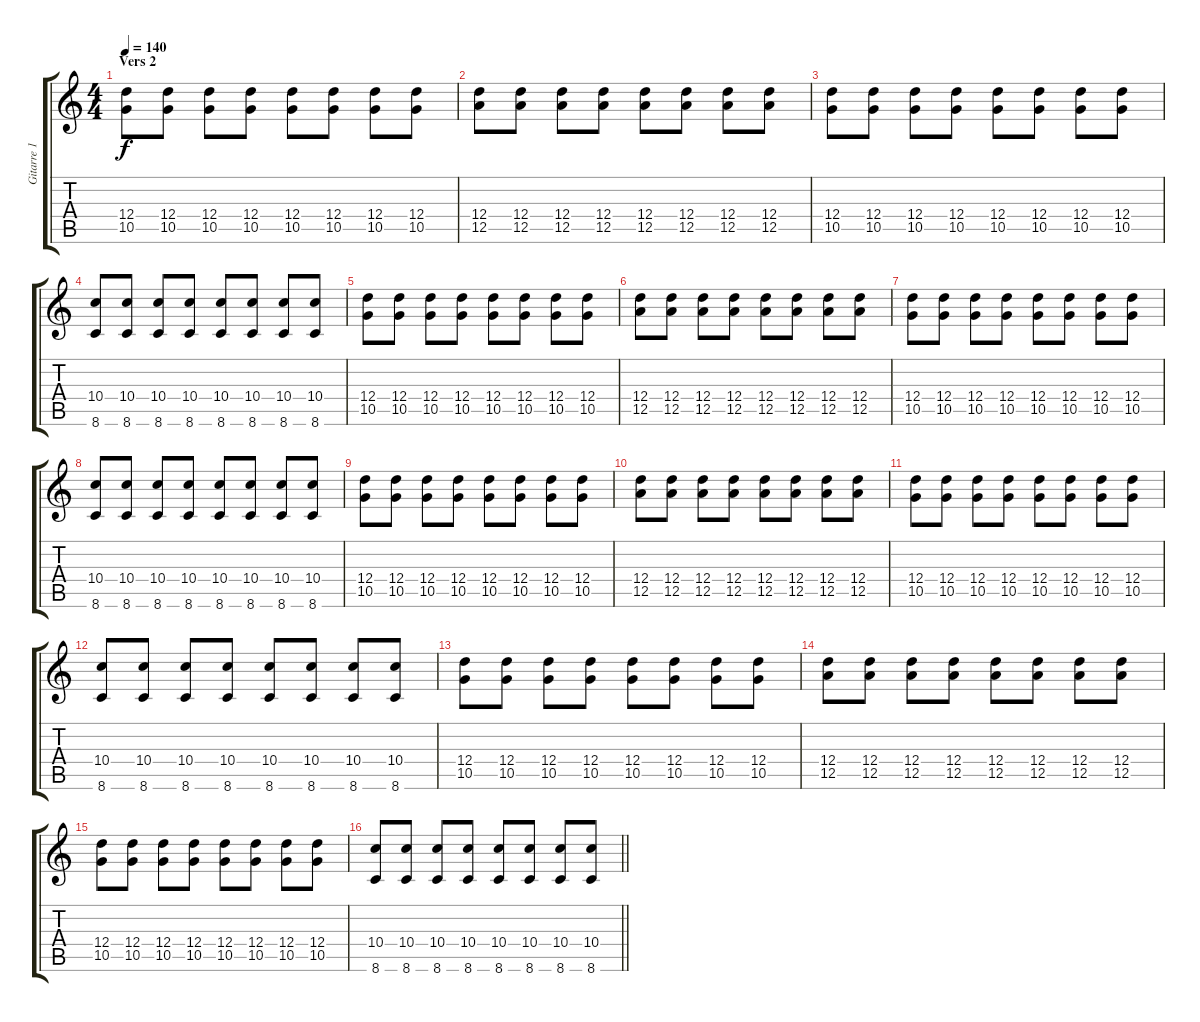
\track ("Gitarre 1" "Gitarre 1") {instrument electricguitarclean}
\staff {score tabs}
\tuning (E4 B3 G3 D3 A2 E2) {hide}
\ts (4 4)
\section ("" "Vers 2")
\tempo 140
\clef g2
\ks c
(12.4 10.5).8{dy f instrument electricguitarclean} (12.4 10.5).8 (12.4 10.5).8 (12.4 10.5).8 (12.4 10.5).8 (12.4 10.5).8 (12.4 10.5).8 (12.4 10.5).8 |
(12.4 12.5).8 (12.4 12.5).8 (12.4 12.5).8 (12.4 12.5).8 (12.4 12.5).8 (12.4 12.5).8 (12.4 12.5).8 (12.4 12.5).8 |
(12.4 10.5).8 (12.4 10.5).8 (12.4 10.5).8 (12.4 10.5).8 (12.4 10.5).8 (12.4 10.5).8 (12.4 10.5).8 (12.4 10.5).8 |
(10.4 8.6).8 (10.4 8.6).8 (10.4 8.6).8 (10.4 8.6).8 (10.4 8.6).8 (10.4 8.6).8 (10.4 8.6).8 (10.4 8.6).8 |
(12.4 10.5).8 (12.4 10.5).8 (12.4 10.5).8 (12.4 10.5).8 (12.4 10.5).8 (12.4 10.5).8 (12.4 10.5).8 (12.4 10.5).8 |
(12.4 12.5).8 (12.4 12.5).8 (12.4 12.5).8 (12.4 12.5).8 (12.4 12.5).8 (12.4 12.5).8 (12.4 12.5).8 (12.4 12.5).8 |
(12.4 10.5).8 (12.4 10.5).8 (12.4 10.5).8 (12.4 10.5).8 (12.4 10.5).8 (12.4 10.5).8 (12.4 10.5).8 (12.4 10.5).8 |
(10.4 8.6).8 (10.4 8.6).8 (10.4 8.6).8 (10.4 8.6).8 (10.4 8.6).8 (10.4 8.6).8 (10.4 8.6).8 (10.4 8.6).8 |
(12.4 10.5).8 (12.4 10.5).8 (12.4 10.5).8 (12.4 10.5).8 (12.4 10.5).8 (12.4 10.5).8 (12.4 10.5).8 (12.4 10.5).8 |
(12.4 12.5).8 (12.4 12.5).8 (12.4 12.5).8 (12.4 12.5).8 (12.4 12.5).8 (12.4 12.5).8 (12.4 12.5).8 (12.4 12.5).8 |
(12.4 10.5).8 (12.4 10.5).8 (12.4 10.5).8 (12.4 10.5).8 (12.4 10.5).8 (12.4 10.5).8 (12.4 10.5).8 (12.4 10.5).8 |
(10.4 8.6).8 (10.4 8.6).8 (10.4 8.6).8 (10.4 8.6).8 (10.4 8.6).8 (10.4 8.6).8 (10.4 8.6).8 (10.4 8.6).8 |
(12.4 10.5).8 (12.4 10.5).8 (12.4 10.5).8 (12.4 10.5).8 (12.4 10.5).8 (12.4 10.5).8 (12.4 10.5).8 (12.4 10.5).8 |
(12.4 12.5).8 (12.4 12.5).8 (12.4 12.5).8 (12.4 12.5).8 (12.4 12.5).8 (12.4 12.5).8 (12.4 12.5).8 (12.4 12.5).8 |
(12.4 10.5).8 (12.4 10.5).8 (12.4 10.5).8 (12.4 10.5).8 (12.4 10.5).8 (12.4 10.5).8 (12.4 10.5).8 (12.4 10.5).8 |
\barLineRight lightlight
(10.4 8.6).8 (10.4 8.6).8 (10.4 8.6).8 (10.4 8.6).8 (10.4 8.6).8 (10.4 8.6).8 (10.4 8.6).8 (10.4 8.6).8
